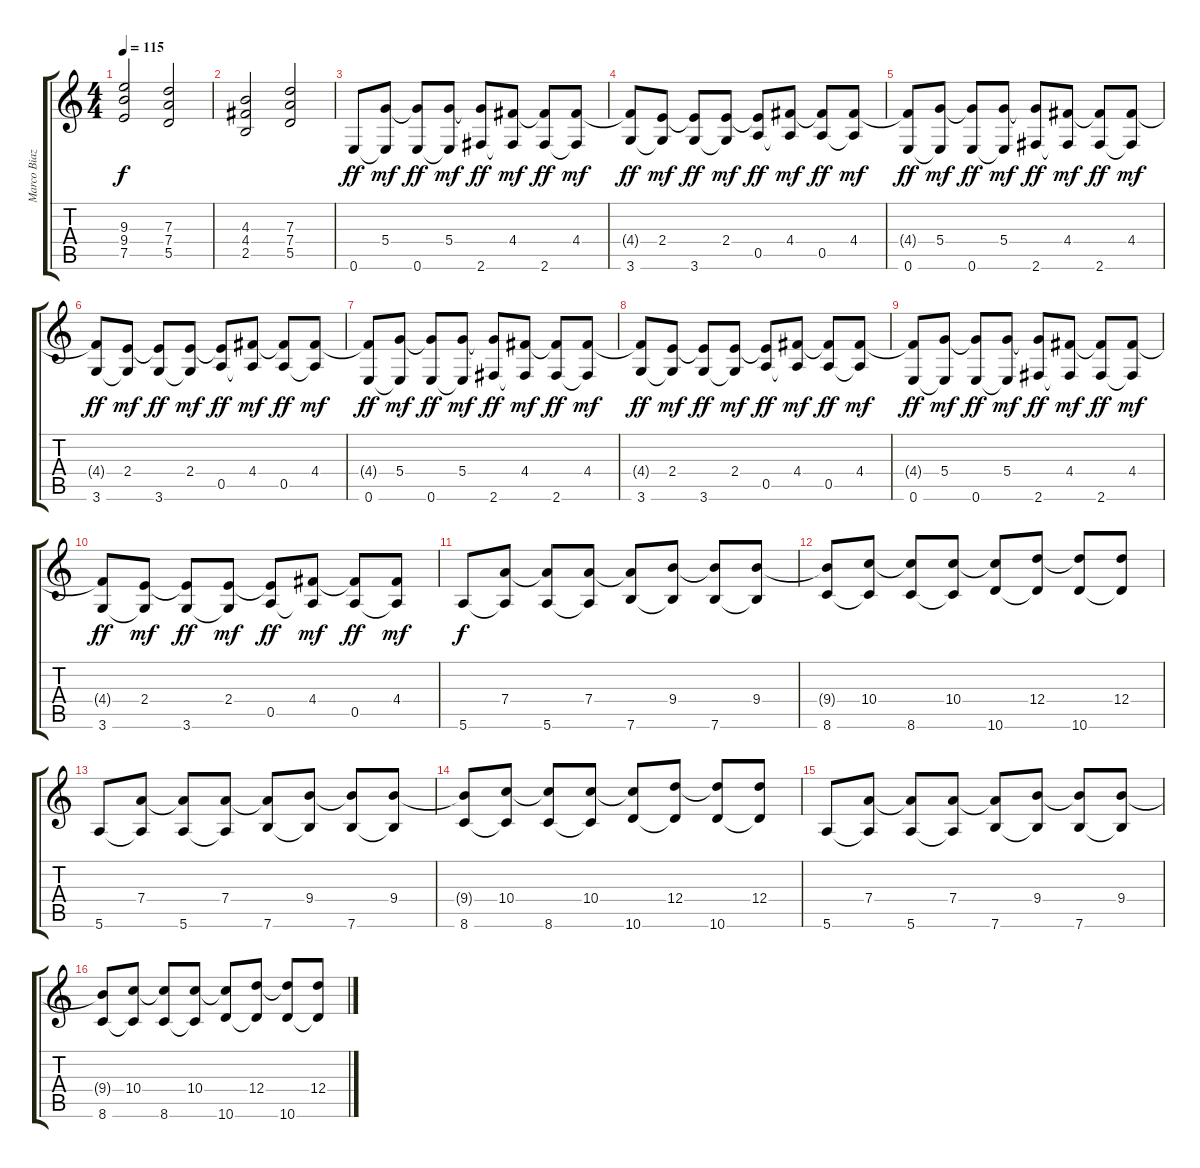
\track ("Marco Biazzi" "Marco Biaz") {instrument overdrivenguitar}
\staff {score tabs}
\tuning (E4 B3 G3 D3 A2 E2) {hide}
\ts (4 4)
\tempo 115
\clef g2
\ks c
(9.3 9.4 7.5).2{dy f} (7.3 7.4 5.5).2 |
(4.3 4.4 2.5).2 (7.3 7.4 5.5).2 |
0.6.8{dy ff} (5.4 0.6{t}).8{dy mf} (5.4{t} 0.6).8{dy ff} (5.4 0.6{t}).8{dy mf} (5.4{t} 2.6).8{dy ff} (4.4 2.6{t}).8{dy mf} (4.4{t} 2.6).8{dy ff} (4.4 2.6{t}).8{dy mf} |
(4.4{t} 3.6).8{dy ff} (2.4 3.6{t}).8{dy mf} (2.4{t} 3.6).8{dy ff} (2.4 3.6{t}).8{dy mf} (2.4{t} 0.5).8{dy ff} (4.4 0.5{t}).8{dy mf} (4.4{t} 0.5).8{dy ff} (4.4 0.5{t}).8{dy mf} |
(4.4{t} 0.6).8{dy ff} (5.4 0.6{t}).8{dy mf} (5.4{t} 0.6).8{dy ff} (5.4 0.6{t}).8{dy mf} (5.4{t} 2.6).8{dy ff} (4.4 2.6{t}).8{dy mf} (4.4{t} 2.6).8{dy ff} (4.4 2.6{t}).8{dy mf} |
(4.4{t} 3.6).8{dy ff} (2.4 3.6{t}).8{dy mf} (2.4{t} 3.6).8{dy ff} (2.4 3.6{t}).8{dy mf} (2.4{t} 0.5).8{dy ff} (4.4 0.5{t}).8{dy mf} (4.4{t} 0.5).8{dy ff} (4.4 0.5{t}).8{dy mf} |
(4.4{t} 0.6).8{dy ff} (5.4 0.6{t}).8{dy mf} (5.4{t} 0.6).8{dy ff} (5.4 0.6{t}).8{dy mf} (5.4{t} 2.6).8{dy ff} (4.4 2.6{t}).8{dy mf} (4.4{t} 2.6).8{dy ff} (4.4 2.6{t}).8{dy mf} |
(4.4{t} 3.6).8{dy ff} (2.4 3.6{t}).8{dy mf} (2.4{t} 3.6).8{dy ff} (2.4 3.6{t}).8{dy mf} (2.4{t} 0.5).8{dy ff} (4.4 0.5{t}).8{dy mf} (4.4{t} 0.5).8{dy ff} (4.4 0.5{t}).8{dy mf} |
(4.4{t} 0.6).8{dy ff} (5.4 0.6{t}).8{dy mf} (5.4{t} 0.6).8{dy ff} (5.4 0.6{t}).8{dy mf} (5.4{t} 2.6).8{dy ff} (4.4 2.6{t}).8{dy mf} (4.4{t} 2.6).8{dy ff} (4.4 2.6{t}).8{dy mf} |
(4.4{t} 3.6).8{dy ff} (2.4 3.6{t}).8{dy mf} (2.4{t} 3.6).8{dy ff} (2.4 3.6{t}).8{dy mf} (2.4{t} 0.5).8{dy ff} (4.4 0.5{t}).8{dy mf} (4.4{t} 0.5).8{dy ff} (4.4 0.5{t}).8{dy mf} |
5.6.8{dy f} (7.4 5.6{t}).8 (7.4{t} 5.6).8 (7.4 5.6{t}).8 (7.4{t} 7.6).8 (9.4 7.6{t}).8 (9.4{t} 7.6).8 (9.4 7.6{t}).8 |
(9.4{t} 8.6).8 (10.4 8.6{t}).8 (10.4{t} 8.6).8 (10.4 8.6{t}).8 (10.4{t} 10.6).8 (12.4 10.6{t}).8 (12.4{t} 10.6).8 (12.4 10.6{t}).8 |
5.6.8 (7.4 5.6{t}).8 (7.4{t} 5.6).8 (7.4 5.6{t}).8 (7.4{t} 7.6).8 (9.4 7.6{t}).8 (9.4{t} 7.6).8 (9.4 7.6{t}).8 |
(9.4{t} 8.6).8 (10.4 8.6{t}).8 (10.4{t} 8.6).8 (10.4 8.6{t}).8 (10.4{t} 10.6).8 (12.4 10.6{t}).8 (12.4{t} 10.6).8 (12.4 10.6{t}).8 |
5.6.8 (7.4 5.6{t}).8 (7.4{t} 5.6).8 (7.4 5.6{t}).8 (7.4{t} 7.6).8 (9.4 7.6{t}).8 (9.4{t} 7.6).8 (9.4 7.6{t}).8 |
(9.4{t} 8.6).8 (10.4 8.6{t}).8 (10.4{t} 8.6).8 (10.4 8.6{t}).8 (10.4{t} 10.6).8 (12.4 10.6{t}).8 (12.4{t} 10.6).8 (12.4 10.6{t}).8
